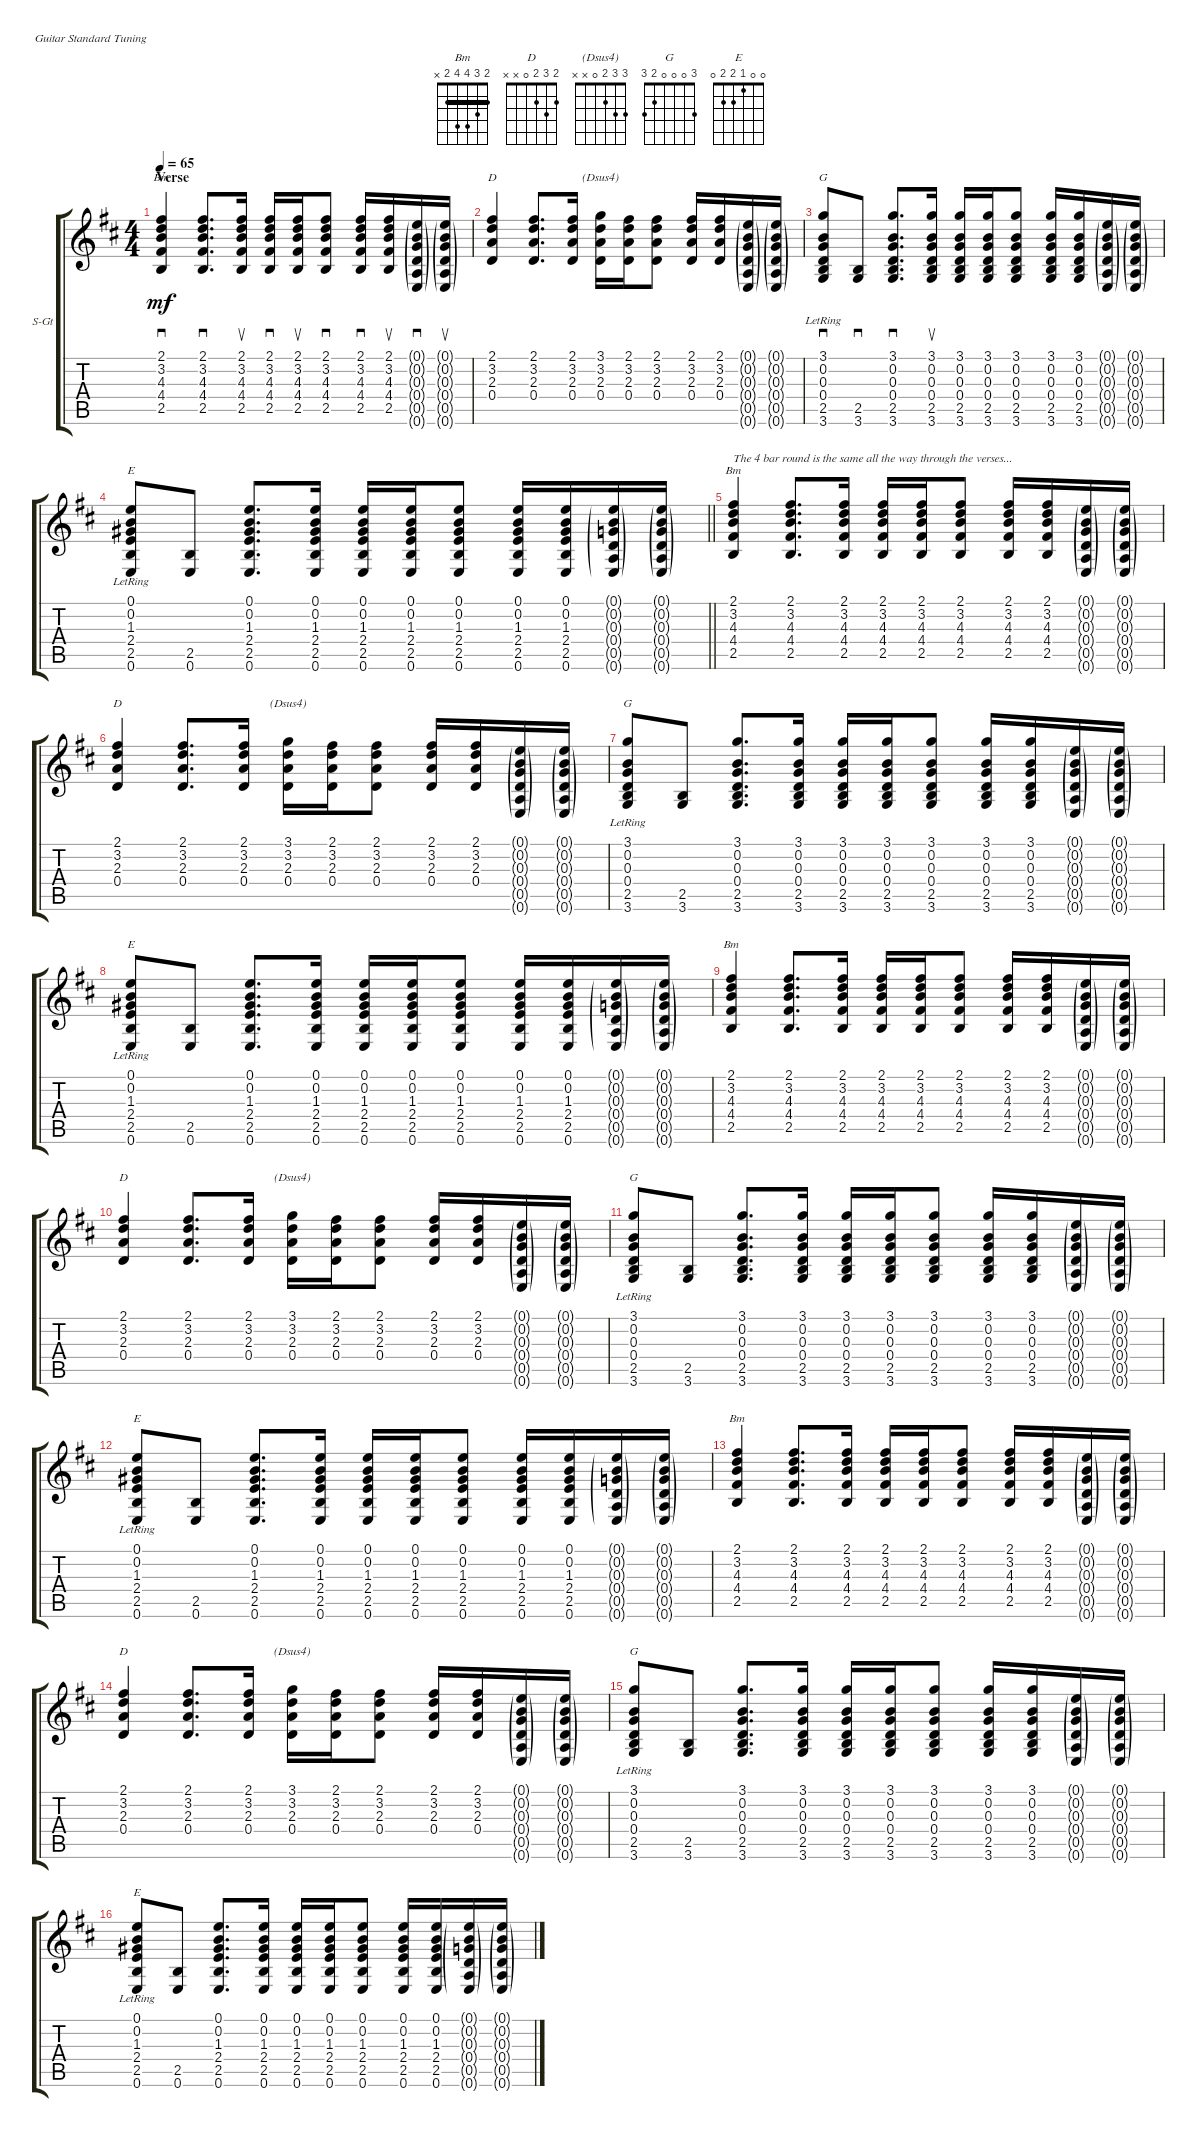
\defaultSystemsLayout 4
\bracketExtendMode groupsimilarinstruments
\firstSystemTrackNameOrientation horizontal
\otherSystemsTrackNameOrientation horizontal
\track ("Steel Guitar (Kira, rhythm)" "S-Gt") {instrument acousticguitarsteel}
\staff {score tabs}
\tuning (E4 B3 G3 D3 A2 E2)
\chord ("Bm" 2 3 4 4 2 x) {barre 2}
\chord ("D" 2 3 2 0 x x)
\chord ("(Dsus4)" 3 3 2 0 x x)
\chord ("G" 3 0 0 0 2 3)
\chord ("E" 0 0 1 2 2 0)
\ts (4 4)
\section ("" "Verse")
\tempo 65
\clef g2
\ks bminor
(2.5 4.4 4.3 3.2 2.1).4{sd ch "Bm" dy mf instrument acousticguitarsteel} (2.5 4.4 4.3 3.2 2.1).8{d sd} (2.5 4.4 4.3 3.2 2.1).16{su} (2.5 4.4 4.3 3.2 2.1).16{sd} (2.5 4.4 4.3 3.2 2.1).16{su} (2.5 4.4 4.3 3.2 2.1).8{sd} (2.5 4.4 4.3 3.2 2.1).16{sd} (2.5 4.4 4.3 3.2 2.1).16{su} (0.5{g} 0.4{g} 0.3{g} 0.2{g} 0.1{g} 0.6{g}).16{sd} (0.5{g} 0.4{g} 0.3{g} 0.2{g} 0.1{g} 0.6{g}).16{su} |
(0.4 2.3 3.2 2.1).4{ch "D"} (0.4 2.3 3.2 2.1).8{d} (0.4 2.3 3.2 2.1).16 (0.4 2.3 3.2 3.1).16{ch "(Dsus4)"} (0.4 2.3 3.2 2.1).16 (0.4 2.3 3.2 2.1).8 (0.4 2.3 3.2 2.1).16 (0.4 2.3 3.2 2.1).16 (0.5{g} 0.4{g} 0.3{g} 0.2{g} 0.1{g} 0.6{g}).16 (0.5{g} 0.4{g} 0.3{g} 0.2{g} 0.1{g} 0.6{g}).16 |
(3.1{lr} 0.2{lr} 0.3{lr} 0.4{lr} 2.5 3.6).8{sd ch "G"} (2.5 3.6).8{sd} (3.1 0.2 0.3 0.4 2.5 3.6).8{d sd} (3.1 0.2 0.3 0.4 2.5 3.6).16{su} (3.1 0.2 0.3 0.4 2.5 3.6).16 (3.1 0.2 0.3 0.4 2.5 3.6).16 (3.1 0.2 0.3 0.4 2.5 3.6).8 (3.1 0.2 0.3 0.4 2.5 3.6).16 (3.1 0.2 0.3 0.4 2.5 3.6).16 (0.1{g} 0.2{g} 0.3{g} 0.4{g} 0.5{g} 0.6{g}).16 (0.1{g} 0.2{g} 0.3{g} 0.4{g} 0.5{g} 0.6{g}).16 |
\barLineRight lightlight
(0.6 2.5 2.4{lr} 1.3{lr} 0.2{lr} 0.1{lr}).8{ch "E"} (0.6 2.5).8 (0.6 2.5 2.4 1.3 0.2 0.1).8{d} (0.6 2.5 2.4 1.3 0.2 0.1).16 (0.6 2.5 2.4 1.3 0.2 0.1).16 (0.6 2.5 2.4 1.3 0.2 0.1).16 (0.6 2.5 2.4 1.3 0.2 0.1).8 (0.6 2.5 2.4 1.3 0.2 0.1).16 (0.6 2.5 2.4 1.3 0.2 0.1).16 (0.6{g} 0.5{g} 0.4{g} 0.3{g} 0.2{g} 0.1{g}).16 (0.6{g} 0.5{g} 0.4{g} 0.3{g} 0.2{g} 0.1{g}).16 |
(2.5 4.4 4.3 3.2 2.1).4{ch "Bm" txt "The 4 bar round is the same all the way through the verses..."} (2.5 4.4 4.3 3.2 2.1).8{d} (2.5 4.4 4.3 3.2 2.1).16 (2.5 4.4 4.3 3.2 2.1).16 (2.5 4.4 4.3 3.2 2.1).16 (2.5 4.4 4.3 3.2 2.1).8 (2.5 4.4 4.3 3.2 2.1).16 (2.5 4.4 4.3 3.2 2.1).16 (0.5{g} 0.4{g} 0.3{g} 0.2{g} 0.1{g} 0.6{g}).16 (0.5{g} 0.4{g} 0.3{g} 0.2{g} 0.1{g} 0.6{g}).16 |
(0.4 2.3 3.2 2.1).4{ch "D"} (0.4 2.3 3.2 2.1).8{d} (0.4 2.3 3.2 2.1).16 (0.4 2.3 3.2 3.1).16{ch "(Dsus4)"} (0.4 2.3 3.2 2.1).16 (0.4 2.3 3.2 2.1).8 (0.4 2.3 3.2 2.1).16 (0.4 2.3 3.2 2.1).16 (0.5{g} 0.4{g} 0.3{g} 0.2{g} 0.1{g} 0.6{g}).16 (0.5{g} 0.4{g} 0.3{g} 0.2{g} 0.1{g} 0.6{g}).16 |
(3.1{lr} 0.2{lr} 0.3{lr} 0.4{lr} 2.5 3.6).8{ch "G"} (2.5 3.6).8 (3.1 0.2 0.3 0.4 2.5 3.6).8{d} (3.1 0.2 0.3 0.4 2.5 3.6).16 (3.1 0.2 0.3 0.4 2.5 3.6).16 (3.1 0.2 0.3 0.4 2.5 3.6).16 (3.1 0.2 0.3 0.4 2.5 3.6).8 (3.1 0.2 0.3 0.4 2.5 3.6).16 (3.1 0.2 0.3 0.4 2.5 3.6).16 (0.1{g} 0.2{g} 0.3{g} 0.4{g} 0.5{g} 0.6{g}).16 (0.1{g} 0.2{g} 0.3{g} 0.4{g} 0.5{g} 0.6{g}).16 |
(0.6 2.5 2.4{lr} 1.3{lr} 0.2{lr} 0.1{lr}).8{ch "E"} (0.6 2.5).8 (0.6 2.5 2.4 1.3 0.2 0.1).8{d} (0.6 2.5 2.4 1.3 0.2 0.1).16 (0.6 2.5 2.4 1.3 0.2 0.1).16 (0.6 2.5 2.4 1.3 0.2 0.1).16 (0.6 2.5 2.4 1.3 0.2 0.1).8 (0.6 2.5 2.4 1.3 0.2 0.1).16 (0.6 2.5 2.4 1.3 0.2 0.1).16 (0.6{g} 0.5{g} 0.4{g} 0.3{g} 0.2{g} 0.1{g}).16 (0.6{g} 0.5{g} 0.4{g} 0.3{g} 0.2{g} 0.1{g}).16 |
(2.5 4.4 4.3 3.2 2.1).4{ch "Bm"} (2.5 4.4 4.3 3.2 2.1).8{d} (2.5 4.4 4.3 3.2 2.1).16 (2.5 4.4 4.3 3.2 2.1).16 (2.5 4.4 4.3 3.2 2.1).16 (2.5 4.4 4.3 3.2 2.1).8 (2.5 4.4 4.3 3.2 2.1).16 (2.5 4.4 4.3 3.2 2.1).16 (0.5{g} 0.4{g} 0.3{g} 0.2{g} 0.1{g} 0.6{g}).16 (0.5{g} 0.4{g} 0.3{g} 0.2{g} 0.1{g} 0.6{g}).16 |
(0.4 2.3 3.2 2.1).4{ch "D"} (0.4 2.3 3.2 2.1).8{d} (0.4 2.3 3.2 2.1).16 (0.4 2.3 3.2 3.1).16{ch "(Dsus4)"} (0.4 2.3 3.2 2.1).16 (0.4 2.3 3.2 2.1).8 (0.4 2.3 3.2 2.1).16 (0.4 2.3 3.2 2.1).16 (0.5{g} 0.4{g} 0.3{g} 0.2{g} 0.1{g} 0.6{g}).16 (0.5{g} 0.4{g} 0.3{g} 0.2{g} 0.1{g} 0.6{g}).16 |
(3.1{lr} 0.2{lr} 0.3{lr} 0.4{lr} 2.5 3.6).8{ch "G"} (2.5 3.6).8 (3.1 0.2 0.3 0.4 2.5 3.6).8{d} (3.1 0.2 0.3 0.4 2.5 3.6).16 (3.1 0.2 0.3 0.4 2.5 3.6).16 (3.1 0.2 0.3 0.4 2.5 3.6).16 (3.1 0.2 0.3 0.4 2.5 3.6).8 (3.1 0.2 0.3 0.4 2.5 3.6).16 (3.1 0.2 0.3 0.4 2.5 3.6).16 (0.1{g} 0.2{g} 0.3{g} 0.4{g} 0.5{g} 0.6{g}).16 (0.1{g} 0.2{g} 0.3{g} 0.4{g} 0.5{g} 0.6{g}).16 |
(0.6 2.5 2.4{lr} 1.3{lr} 0.2{lr} 0.1{lr}).8{ch "E"} (0.6 2.5).8 (0.6 2.5 2.4 1.3 0.2 0.1).8{d} (0.6 2.5 2.4 1.3 0.2 0.1).16 (0.6 2.5 2.4 1.3 0.2 0.1).16 (0.6 2.5 2.4 1.3 0.2 0.1).16 (0.6 2.5 2.4 1.3 0.2 0.1).8 (0.6 2.5 2.4 1.3 0.2 0.1).16 (0.6 2.5 2.4 1.3 0.2 0.1).16 (0.6{g} 0.5{g} 0.4{g} 0.3{g} 0.2{g} 0.1{g}).16 (0.6{g} 0.5{g} 0.4{g} 0.3{g} 0.2{g} 0.1{g}).16 |
(2.5 4.4 4.3 3.2 2.1).4{ch "Bm"} (2.5 4.4 4.3 3.2 2.1).8{d} (2.5 4.4 4.3 3.2 2.1).16 (2.5 4.4 4.3 3.2 2.1).16 (2.5 4.4 4.3 3.2 2.1).16 (2.5 4.4 4.3 3.2 2.1).8 (2.5 4.4 4.3 3.2 2.1).16 (2.5 4.4 4.3 3.2 2.1).16 (0.5{g} 0.4{g} 0.3{g} 0.2{g} 0.1{g} 0.6{g}).16 (0.5{g} 0.4{g} 0.3{g} 0.2{g} 0.1{g} 0.6{g}).16 |
(0.4 2.3 3.2 2.1).4{ch "D"} (0.4 2.3 3.2 2.1).8{d} (0.4 2.3 3.2 2.1).16 (0.4 2.3 3.2 3.1).16{ch "(Dsus4)"} (0.4 2.3 3.2 2.1).16 (0.4 2.3 3.2 2.1).8 (0.4 2.3 3.2 2.1).16 (0.4 2.3 3.2 2.1).16 (0.5{g} 0.4{g} 0.3{g} 0.2{g} 0.1{g} 0.6{g}).16 (0.5{g} 0.4{g} 0.3{g} 0.2{g} 0.1{g} 0.6{g}).16 |
(3.1{lr} 0.2{lr} 0.3{lr} 0.4{lr} 2.5 3.6).8{ch "G"} (2.5 3.6).8 (3.1 0.2 0.3 0.4 2.5 3.6).8{d} (3.1 0.2 0.3 0.4 2.5 3.6).16 (3.1 0.2 0.3 0.4 2.5 3.6).16 (3.1 0.2 0.3 0.4 2.5 3.6).16 (3.1 0.2 0.3 0.4 2.5 3.6).8 (3.1 0.2 0.3 0.4 2.5 3.6).16 (3.1 0.2 0.3 0.4 2.5 3.6).16 (0.1{g} 0.2{g} 0.3{g} 0.4{g} 0.5{g} 0.6{g}).16 (0.1{g} 0.2{g} 0.3{g} 0.4{g} 0.5{g} 0.6{g}).16 |
(0.6 2.5 2.4{lr} 1.3{lr} 0.2{lr} 0.1{lr}).8{ch "E"} (0.6 2.5).8 (0.6 2.5 2.4 1.3 0.2 0.1).8{d} (0.6 2.5 2.4 1.3 0.2 0.1).16 (0.6 2.5 2.4 1.3 0.2 0.1).16 (0.6 2.5 2.4 1.3 0.2 0.1).16 (0.6 2.5 2.4 1.3 0.2 0.1).8 (0.6 2.5 2.4 1.3 0.2 0.1).16 (0.6 2.5 2.4 1.3 0.2 0.1).16 (0.6{g} 0.5{g} 0.4{g} 0.3{g} 0.2{g} 0.1{g}).16 (0.6{g} 0.5{g} 0.4{g} 0.3{g} 0.2{g} 0.1{g}).16
